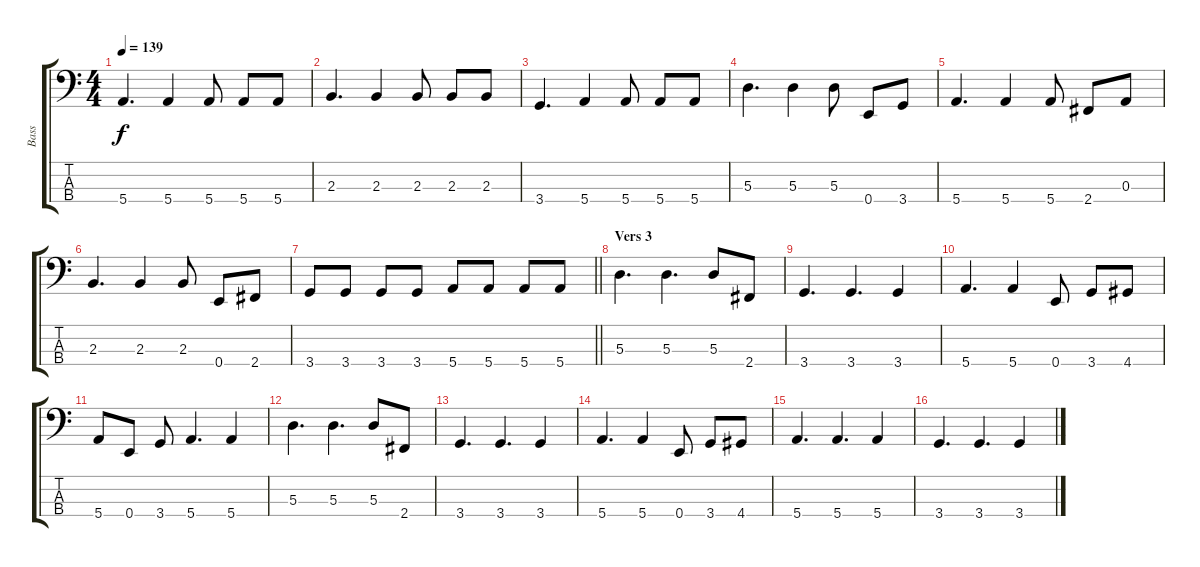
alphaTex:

\track ("Bass" "Bass") {instrument electricbassfinger}
\staff {score tabs}
\tuning (G2 D2 A1 E1) {hide}
\ts (4 4)
\tempo 139
\clef f4
\ks c
5.4.4{d dy f} 5.4.4 5.4.8 5.4.8 5.4.8 |
2.3.4{d} 2.3.4 2.3.8 2.3.8 2.3.8 |
3.4.4{d} 5.4.4 5.4.8 5.4.8 5.4.8 |
5.3.4{d} 5.3.4 5.3.8 0.4.8 3.4.8 |
5.4.4{d} 5.4.4 5.4.8 2.4.8 0.3.8 |
2.3.4{d} 2.3.4 2.3.8 0.4.8 2.4.8 |
\barLineRight lightlight
3.4.8 3.4.8 3.4.8 3.4.8 5.4.8 5.4.8 5.4.8 5.4.8 |
\section ("" "Vers 3")
5.3.4{d} 5.3.4{d} 5.3.8 2.4.8 |
3.4.4{d} 3.4.4{d} 3.4.4 |
5.4.4{d} 5.4.4 0.4.8 3.4.8 4.4.8 |
5.4.8 0.4.8 3.4.8 5.4.4{d} 5.4.4 |
5.3.4{d} 5.3.4{d} 5.3.8 2.4.8 |
3.4.4{d} 3.4.4{d} 3.4.4 |
5.4.4{d} 5.4.4 0.4.8 3.4.8 4.4.8 |
5.4.4{d} 5.4.4{d} 5.4.4 |
3.4.4{d} 3.4.4{d} 3.4.4
